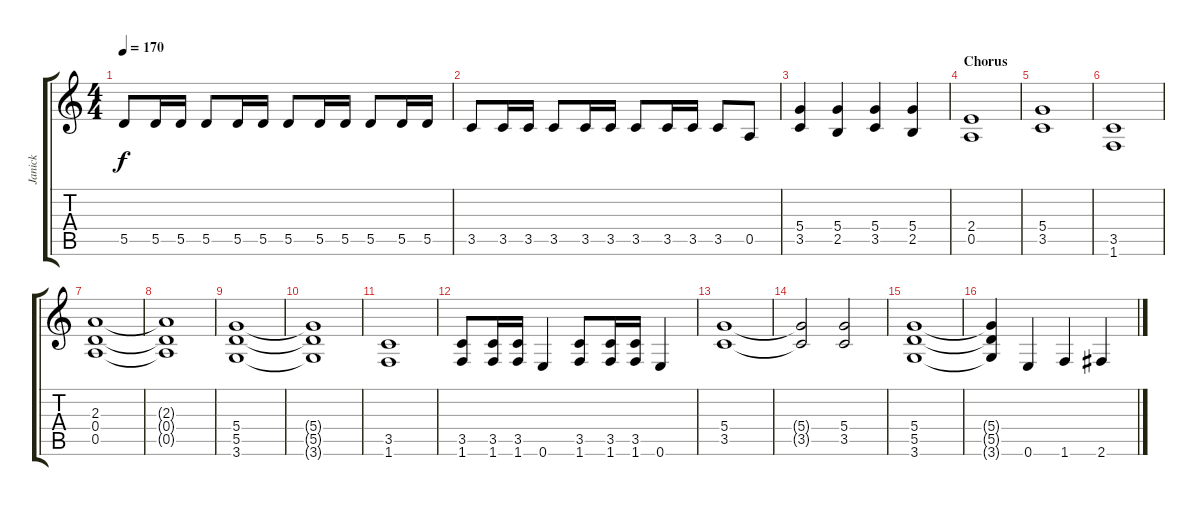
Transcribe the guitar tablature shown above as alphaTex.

\track ("Janick" "Janick") {instrument distortionguitar}
\staff {score tabs}
\tuning (E4 B3 G3 D3 A2 E2) {hide}
\ts (4 4)
\tempo 170
\clef g2
\ks c
5.5.8{dy f} 5.5.16 5.5.16 5.5.8 5.5.16 5.5.16 5.5.8 5.5.16 5.5.16 5.5.8 5.5.16 5.5.16 |
3.5.8 3.5.16 3.5.16 3.5.8 3.5.16 3.5.16 3.5.8 3.5.16 3.5.16 3.5.8 0.5.8 |
(5.4 3.5).4 (5.4 2.5).4 (5.4 3.5).4 (5.4 2.5).4 |
\section ("" "Chorus")
(2.4 0.5).1 |
(5.4 3.5).1 |
(3.5 1.6).1 |
(2.3 0.4 0.5).1 |
(2.3{t} 0.4{t} 0.5{t}).1 |
(5.4 5.5 3.6).1 |
(5.4{t} 5.5{t} 3.6{t}).1 |
(3.5 1.6).1 |
(3.5 1.6).8 (3.5 1.6).16 (3.5 1.6).16 0.6.4 (3.5 1.6).8 (3.5 1.6).16 (3.5 1.6).16 0.6.4 |
(5.4 3.5).1 |
(5.4{t} 3.5{t}).2 (5.4 3.5).2 |
(5.4 5.5 3.6).1 |
(5.4{t} 5.5{t} 3.6{t}).4 0.6.4 1.6.4 2.6.4
